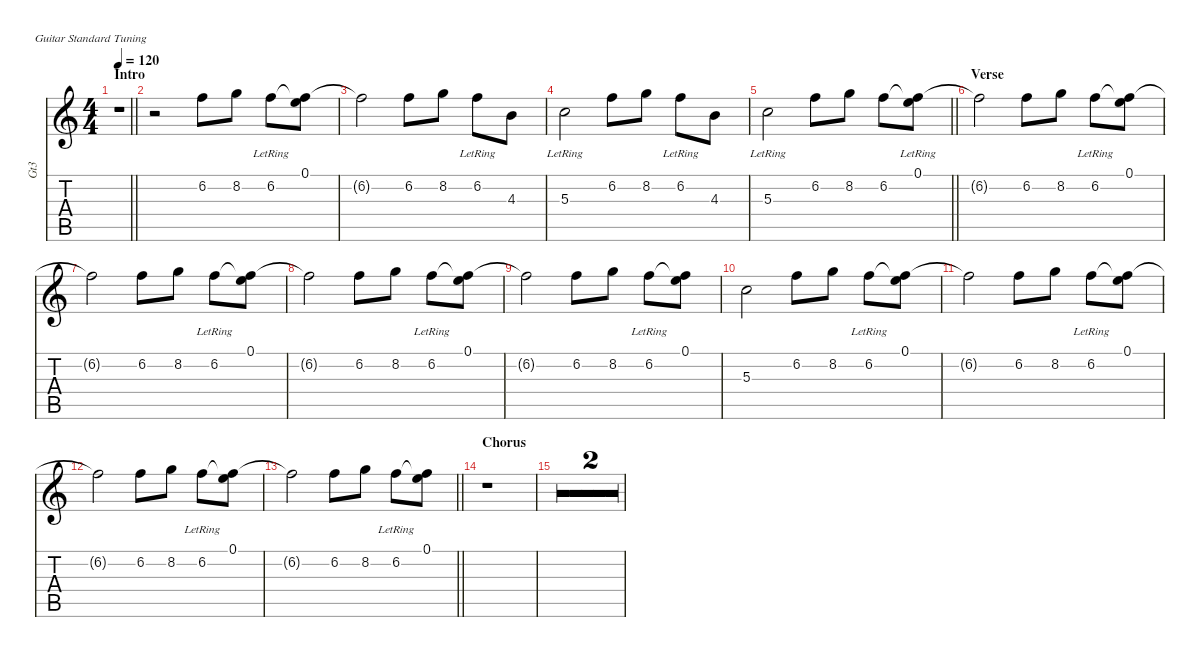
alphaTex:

\defaultSystemsLayout 4
\hideDynamics
\bracketExtendMode nobrackets
\otherSystemsTrackNameOrientation horizontal
\track ("Guitar 3" "Gt3") {defaultSystemsLayout 8 multiBarRest instrument electricguitarclean}
\staff {score tabs}
\tuning (E4 B3 G3 D3 A2 E2)
\ts (4 4)
\section ("" "Intro")
\ac
\tempo 120
\clef g2
\barLineRight lightlight
\ks c
r.1{dy mf instrument electricguitarclean beam Down} |
r.2{beam Down} 6.2.8{beam Down} 8.2.8{beam Down} 6.2{lr}.8{beam Down} (6.2{t} 0.1).8{beam Down} |
6.2{t}.2{beam Down} 6.2.8{beam Down} 8.2.8{beam Down} 6.2{lr}.8{beam Down} 4.3.8{beam Down} |
5.3{lr}.2{beam Down} 6.2.8{beam Down} 8.2.8{beam Down} 6.2{lr}.8{beam Down} 4.3.8{beam Down} |
\barLineRight lightlight
5.3{lr}.2{beam Down} 6.2.8{beam Down} 8.2.8{beam Down} 6.2.8{beam Down} (0.1{lr} 6.2{t}).8{beam Down} |
\section ("" "Verse")
6.2{t}.2{beam Down} 6.2.8{beam Down} 8.2.8{beam Down} 6.2{lr}.8{beam Down} (6.2{t} 0.1).8{beam Down} |
6.2{t}.2{beam Down} 6.2.8{beam Down} 8.2.8{beam Down} 6.2{lr}.8{beam Down} (6.2{t} 0.1).8{beam Down} |
6.2{t}.2{beam Down} 6.2.8{beam Down} 8.2.8{beam Down} 6.2{lr}.8{beam Down} (6.2{t} 0.1).8{beam Down} |
6.2{t}.2{beam Down} 6.2.8{beam Down} 8.2.8{beam Down} 6.2{lr}.8{beam Down} (6.2{t} 0.1).8{beam Down} |
5.3.2{beam Down} 6.2.8{beam Down} 8.2.8{beam Down} 6.2{lr}.8{beam Down} (6.2{t} 0.1).8{beam Down} |
6.2{t}.2{beam Down} 6.2.8{beam Down} 8.2.8{beam Down} 6.2{lr}.8{beam Down} (6.2{t} 0.1).8{beam Down} |
6.2{t}.2{beam Down} 6.2.8{beam Down} 8.2.8{beam Down} 6.2{lr}.8{beam Down} (6.2{t} 0.1).8{beam Down} |
\barLineRight lightlight
6.2{t}.2{beam Down} 6.2.8{beam Down} 8.2.8{beam Down} 6.2{lr}.8{beam Down} (6.2{t} 0.1).8{beam Down} |
\section ("" "Chorus")
r.1{beam Down} |
r.1{beam Down} |
r.1{beam Down}
